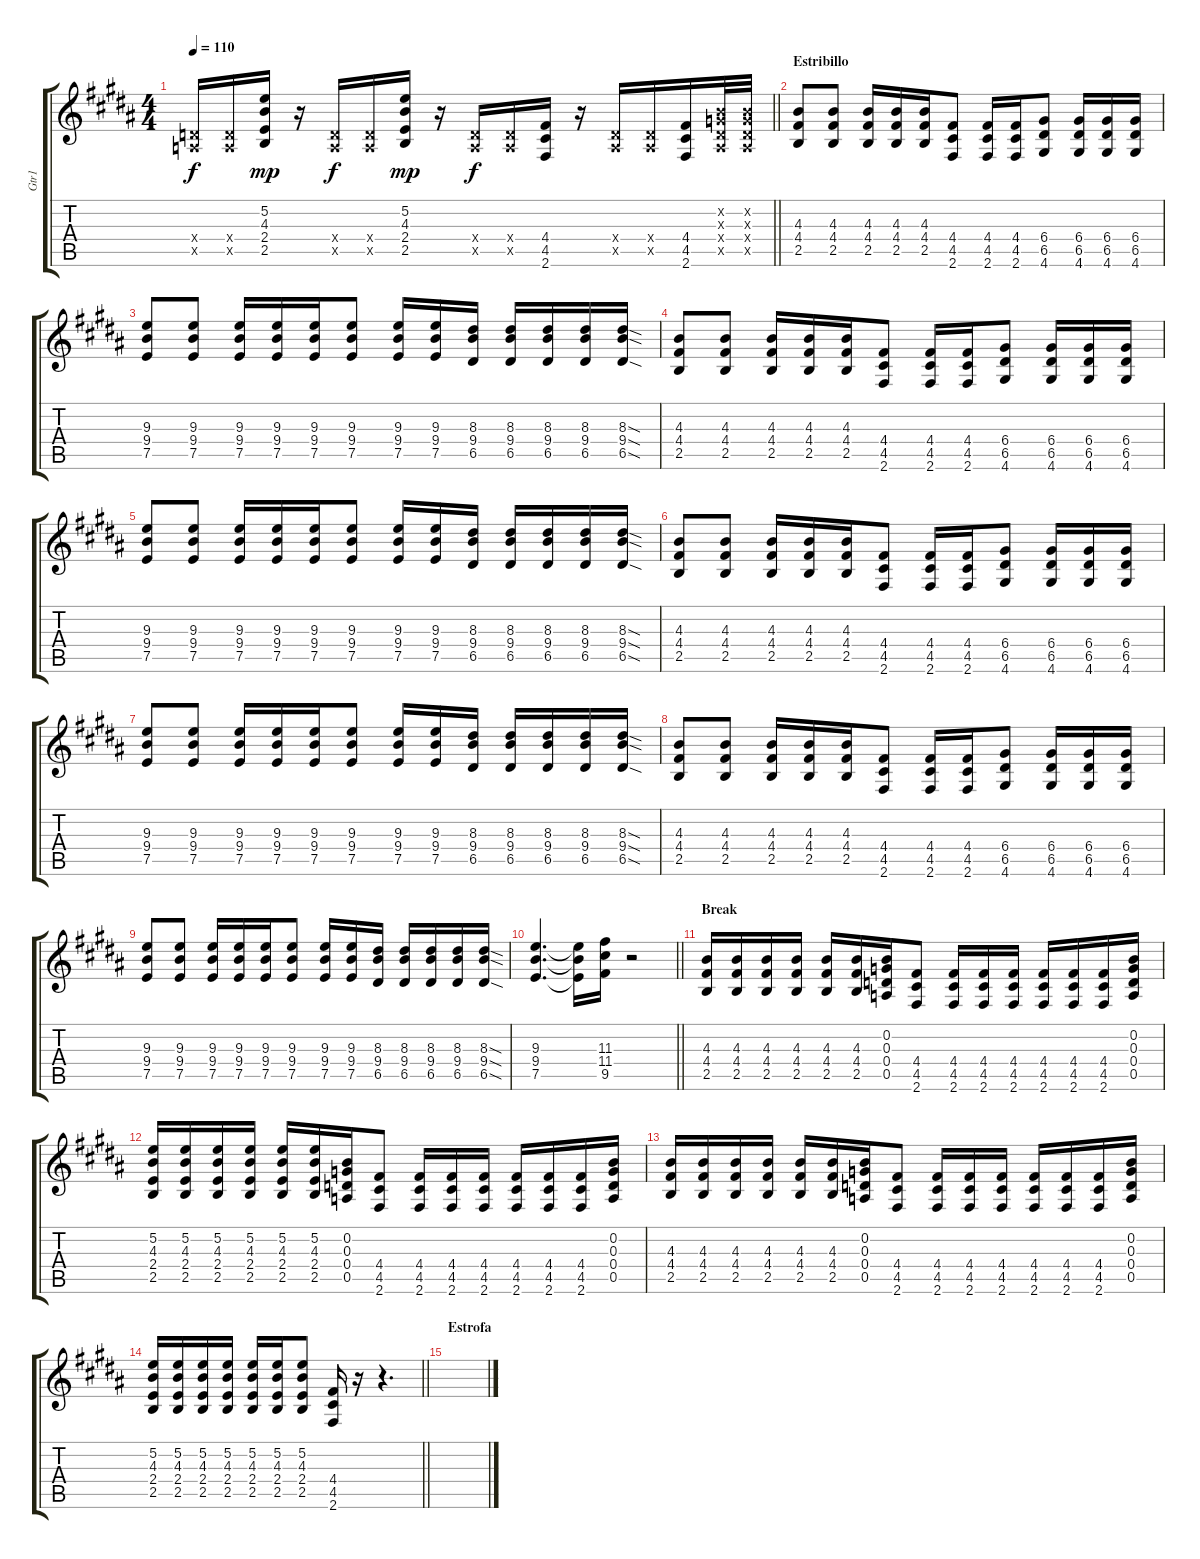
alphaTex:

\track ("Gtr1" "Gtr1") {instrument distortionguitar}
\staff {score tabs}
\tuning (E4 B3 G3 D3 A2 E2) {hide}
\ts (4 4)
\tempo 110
\clef g2
\barLineRight lightlight
\ks b
(0.4{x} 0.5{x}).16{dy f} (0.4{x} 0.5{x}).16 (5.2 4.3 2.4 2.5).16{dy mp} r.16 (0.4{x} 0.5{x}).16{dy f} (0.4{x} 0.5{x}).16 (5.2 4.3 2.4 2.5).16{dy mp} r.16 (0.4{x} 0.5{x}).16{dy f} (0.4{x} 0.5{x}).16 (4.4 4.5 2.6).16 r.16 (0.4{x} 0.5{x}).16 (0.4{x} 0.5{x}).16 (4.4 4.5 2.6).16 (0.2{x} 0.3{x} 0.4{x} 0.5{x}).32 (0.2{x} 0.3{x} 0.4{x} 0.5{x}).32 |
\section ("" "Estribillo")
(4.3 4.4 2.5).8 (4.3 4.4 2.5).8 (4.3 4.4 2.5).16 (4.3 4.4 2.5).16 (4.3 4.4 2.5).16 (4.4 4.5 2.6).8 (4.4 4.5 2.6).16 (4.4 4.5 2.6).16 (6.4 6.5 4.6).8 (6.4 6.5 4.6).16 (6.4 6.5 4.6).16 (6.4 6.5 4.6).16 |
(9.3 9.4 7.5).8 (9.3 9.4 7.5).8 (9.3 9.4 7.5).16 (9.3 9.4 7.5).16 (9.3 9.4 7.5).16 (9.3 9.4 7.5).8 (9.3 9.4 7.5).16 (9.3 9.4 7.5).16 (8.3 9.4 6.5).16 (8.3 9.4 6.5).16 (8.3 9.4 6.5).16 (8.3 9.4 6.5).16 (8.3{sod} 9.4{sod} 6.5{sod}).16 |
(4.3 4.4 2.5).8 (4.3 4.4 2.5).8 (4.3 4.4 2.5).16 (4.3 4.4 2.5).16 (4.3 4.4 2.5).16 (4.4 4.5 2.6).8 (4.4 4.5 2.6).16 (4.4 4.5 2.6).16 (6.4 6.5 4.6).8 (6.4 6.5 4.6).16 (6.4 6.5 4.6).16 (6.4 6.5 4.6).16 |
(9.3 9.4 7.5).8 (9.3 9.4 7.5).8 (9.3 9.4 7.5).16 (9.3 9.4 7.5).16 (9.3 9.4 7.5).16 (9.3 9.4 7.5).8 (9.3 9.4 7.5).16 (9.3 9.4 7.5).16 (8.3 9.4 6.5).16 (8.3 9.4 6.5).16 (8.3 9.4 6.5).16 (8.3 9.4 6.5).16 (8.3{sod} 9.4{sod} 6.5{sod}).16 |
(4.3 4.4 2.5).8 (4.3 4.4 2.5).8 (4.3 4.4 2.5).16 (4.3 4.4 2.5).16 (4.3 4.4 2.5).16 (4.4 4.5 2.6).8 (4.4 4.5 2.6).16 (4.4 4.5 2.6).16 (6.4 6.5 4.6).8 (6.4 6.5 4.6).16 (6.4 6.5 4.6).16 (6.4 6.5 4.6).16 |
(9.3 9.4 7.5).8 (9.3 9.4 7.5).8 (9.3 9.4 7.5).16 (9.3 9.4 7.5).16 (9.3 9.4 7.5).16 (9.3 9.4 7.5).8 (9.3 9.4 7.5).16 (9.3 9.4 7.5).16 (8.3 9.4 6.5).16 (8.3 9.4 6.5).16 (8.3 9.4 6.5).16 (8.3 9.4 6.5).16 (8.3{sod} 9.4{sod} 6.5{sod}).16 |
(4.3 4.4 2.5).8 (4.3 4.4 2.5).8 (4.3 4.4 2.5).16 (4.3 4.4 2.5).16 (4.3 4.4 2.5).16 (4.4 4.5 2.6).8 (4.4 4.5 2.6).16 (4.4 4.5 2.6).16 (6.4 6.5 4.6).8 (6.4 6.5 4.6).16 (6.4 6.5 4.6).16 (6.4 6.5 4.6).16 |
(9.3 9.4 7.5).8 (9.3 9.4 7.5).8 (9.3 9.4 7.5).16 (9.3 9.4 7.5).16 (9.3 9.4 7.5).16 (9.3 9.4 7.5).8 (9.3 9.4 7.5).16 (9.3 9.4 7.5).16 (8.3 9.4 6.5).16 (8.3 9.4 6.5).16 (8.3 9.4 6.5).16 (8.3 9.4 6.5).16 (8.3{sod} 9.4{sod} 6.5{sod}).16 |
\barLineRight lightlight
(9.3 9.4 7.5).4{d} (9.3{t} 9.4{t} 7.5{t}).16 (11.3 11.4 9.5).16 r.2 |
\section ("" "Break")
(4.3 4.4 2.5).16 (4.3 4.4 2.5).16 (4.3 4.4 2.5).16 (4.3 4.4 2.5).16 (4.3 4.4 2.5).16 (4.3 4.4 2.5).16 (0.2 0.3 0.4 0.5).16 (4.4 4.5 2.6).8 (4.4 4.5 2.6).16 (4.4 4.5 2.6).16 (4.4 4.5 2.6).16 (4.4 4.5 2.6).16 (4.4 4.5 2.6).16 (4.4 4.5 2.6).16 (0.2 0.3 0.4 0.5).16 |
(5.2 4.3 2.4 2.5).16 (5.2 4.3 2.4 2.5).16 (5.2 4.3 2.4 2.5).16 (5.2 4.3 2.4 2.5).16 (5.2 4.3 2.4 2.5).16 (5.2 4.3 2.4 2.5).16 (0.2 0.3 0.4 0.5).16 (4.4 4.5 2.6).8 (4.4 4.5 2.6).16 (4.4 4.5 2.6).16 (4.4 4.5 2.6).16 (4.4 4.5 2.6).16 (4.4 4.5 2.6).16 (4.4 4.5 2.6).16 (0.2 0.3 0.4 0.5).16 |
(4.3 4.4 2.5).16 (4.3 4.4 2.5).16 (4.3 4.4 2.5).16 (4.3 4.4 2.5).16 (4.3 4.4 2.5).16 (4.3 4.4 2.5).16 (0.2 0.3 0.4 0.5).16 (4.4 4.5 2.6).8 (4.4 4.5 2.6).16 (4.4 4.5 2.6).16 (4.4 4.5 2.6).16 (4.4 4.5 2.6).16 (4.4 4.5 2.6).16 (4.4 4.5 2.6).16 (0.2 0.3 0.4 0.5).16 |
\barLineRight lightlight
(5.2 4.3 2.4 2.5).16 (5.2 4.3 2.4 2.5).16 (5.2 4.3 2.4 2.5).16 (5.2 4.3 2.4 2.5).16 (5.2 4.3 2.4 2.5).16 (5.2 4.3 2.4 2.5).16 (5.2 4.3 2.4 2.5).8 (4.4 4.5 2.6).16 r.16 r.4{d} |
\section ("" "Estrofa")
